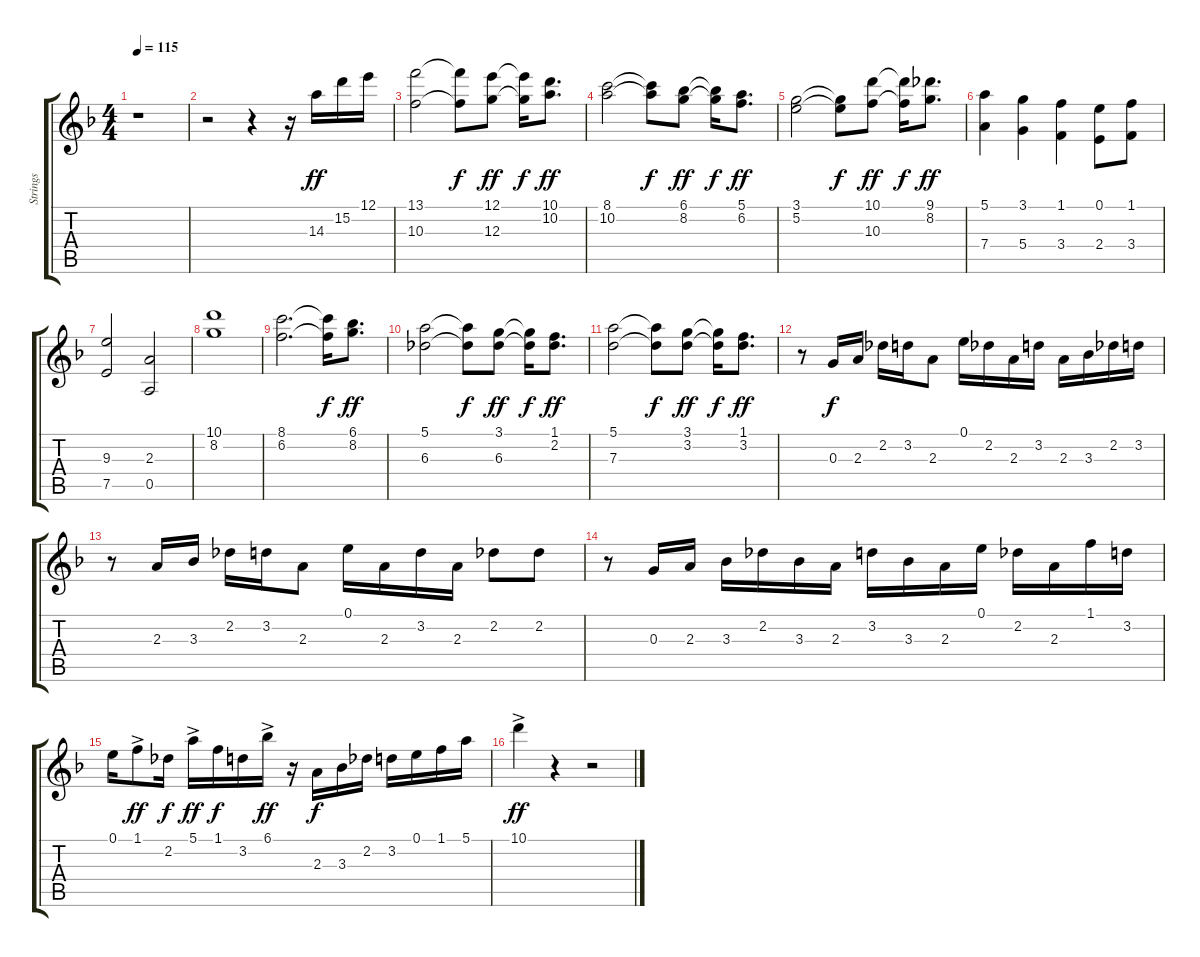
\track ("Strings" "Strings") {instrument stringensemble1}
\staff {score tabs}
\tuning (E5 B4 G4 D4 A3 E3) {hide}
\ts (4 4)
\tempo 115
\clef g2
\ks dminor
r.1{dy f} |
r.2 r.4 r.16 14.3.16{dy ff} 15.2.16 12.1.16 |
(13.1 10.3).2 (13.1{t} 10.3{t}).8{dy f} (12.1 12.3).8{dy ff} (12.1{t} 12.3{t}).16{dy f} (10.1 10.2).8{d dy ff} |
(8.1 10.2).2 (8.1{t} 10.2{t}).8{dy f} (6.1 8.2).8{dy ff} (6.1{t} 8.2{t}).16{dy f} (5.1 6.2).8{d dy ff} |
(3.1 5.2).2 (3.1{t} 5.2{t}).8{dy f} (10.1 10.3).8{dy ff} (10.1{t} 10.3{t}).16{dy f} (9.1 8.2).8{d dy ff} |
(5.1 7.4).4 (3.1 5.4).4 (1.1 3.4).4 (0.1 2.4).8 (1.1 3.4).8 |
(9.3 7.5).2 (2.3 0.5).2 |
(10.1 8.2).1 |
(8.1 6.2).2{d} (8.1{t} 6.2{t}).16{dy f} (6.1 8.2).8{d dy ff} |
(5.1 6.3).2 (5.1{t} 6.3{t}).8{dy f} (3.1 6.3).8{dy ff} (3.1{t} 6.3{t}).16{dy f} (1.1 2.2).8{d dy ff} |
(5.1 7.3).2 (5.1{t} 7.3{t}).8{dy f} (3.1 3.2).8{dy ff} (3.1{t} 3.2{t}).16{dy f} (1.1 3.2).8{d dy ff} |
r.8 0.3.16{dy f} 2.3.16 2.2.16 3.2.16 2.3.8 0.1.16 2.2.16 2.3.16 3.2.16 2.3.16 3.3.16 2.2.16 3.2.16 |
r.8 2.3.16 3.3.16 2.2.16 3.2.16 2.3.8 0.1.16 2.3.16 3.2.16 2.3.16 2.2.8 2.2.8 |
r.8 0.3.16 2.3.16 3.3.16 2.2.16 3.3.16 2.3.16 3.2.16 3.3.16 2.3.16 0.1.16 2.2.16 2.3.16 1.1.16 3.2.16 |
0.1.16 1.1{ac}.8{dy ff} 2.2.16{dy f} 5.1{ac}.16{dy ff} 1.1.16{dy f} 3.2.16 6.1{ac}.16{dy ff} r.16 2.3.16{dy f} 3.3.16 2.2.16 3.2.16 0.1.16 1.1.16 5.1.16 |
10.1{ac}.4{dy ff} r.4 r.2
